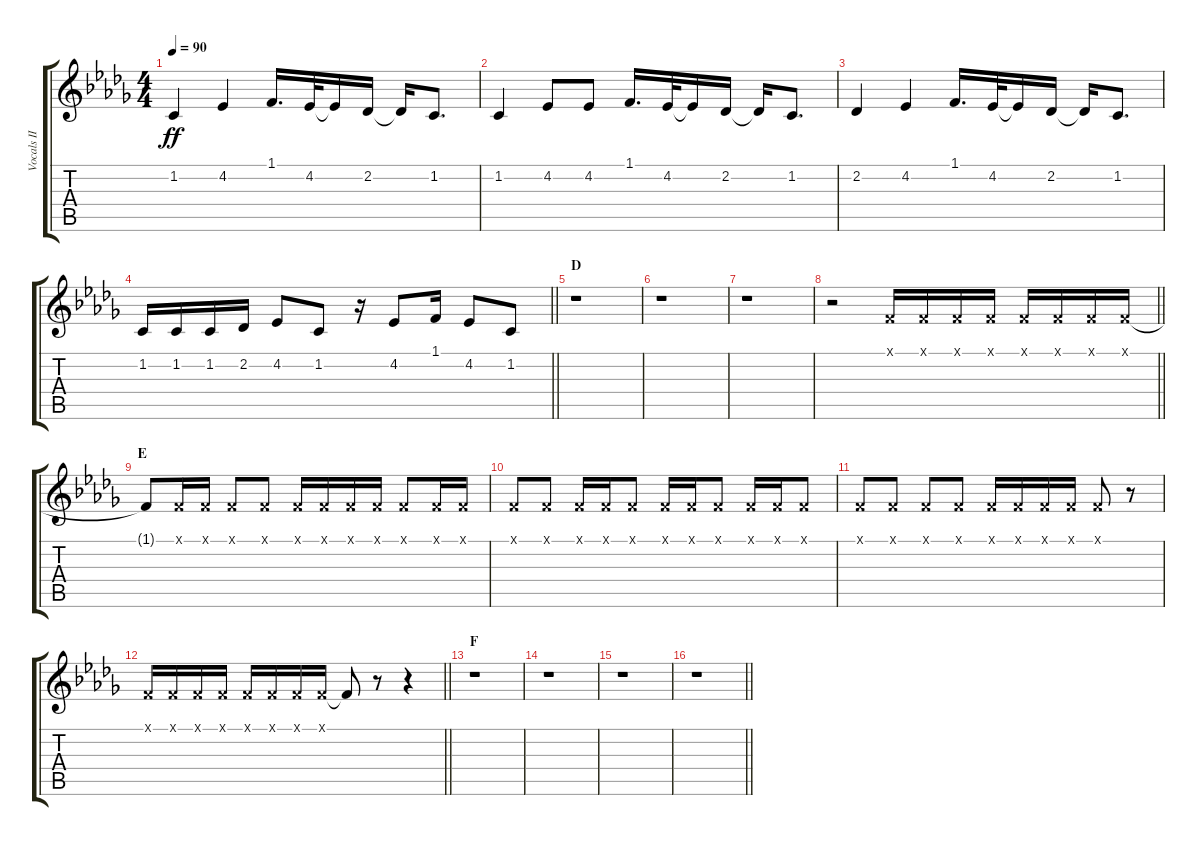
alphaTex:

\track ("Vocals II" "Vocals II") {instrument voiceoohs}
\staff {score tabs}
\tuning (E4 B3 G3 D3 A2 E2) {hide}
\ts (4 4)
\tempo 90
\clef g2
\ks db
1.2.4{dy ff} 4.2.4 1.1.16{d} 4.2.32 4.2{t}.16 2.2.16 2.2{t}.16 1.2.8{d} |
1.2.4 4.2.8 4.2.8 1.1.16{d} 4.2.32 4.2{t}.16 2.2.16 2.2{t}.16 1.2.8{d} |
2.2.4 4.2.4 1.1.16{d} 4.2.32 4.2{t}.16 2.2.16 2.2{t}.16 1.2.8{d} |
\barLineRight lightlight
1.2.16 1.2.16 1.2.16 2.2.16 4.2.8 1.2.8 r.16 4.2.8 1.1.16 4.2.8 1.2.8 |
\section ("" "D")
r.1 |
r.1 |
r.1 |
\barLineRight lightlight
r.2 1.1{x}.16 1.1{x}.16 1.1{x}.16 1.1{x}.16 1.1{x}.16 1.1{x}.16 1.1{x}.16 1.1{x}.16 |
\section ("" "E")
1.1{t}.8 1.1{x}.16 1.1{x}.16 1.1{x}.8 1.1{x}.8 1.1{x}.16 1.1{x}.16 1.1{x}.16 1.1{x}.16 1.1{x}.8 1.1{x}.16 1.1{x}.16 |
1.1{x}.8 1.1{x}.8 1.1{x}.16 1.1{x}.16 1.1{x}.8 1.1{x}.16 1.1{x}.16 1.1{x}.8 1.1{x}.16 1.1{x}.16 1.1{x}.8 |
1.1{x}.8 1.1{x}.8 1.1{x}.8 1.1{x}.8 1.1{x}.16 1.1{x}.16 1.1{x}.16 1.1{x}.16 1.1{x}.8 r.8 |
\barLineRight lightlight
1.1{x}.16 1.1{x}.16 1.1{x}.16 1.1{x}.16 1.1{x}.16 1.1{x}.16 1.1{x}.16 1.1{x}.16 1.1{t}.8 r.8 r.4 |
\section ("" "F")
r.1 |
r.1 |
r.1 |
\barLineRight lightlight
r.1
